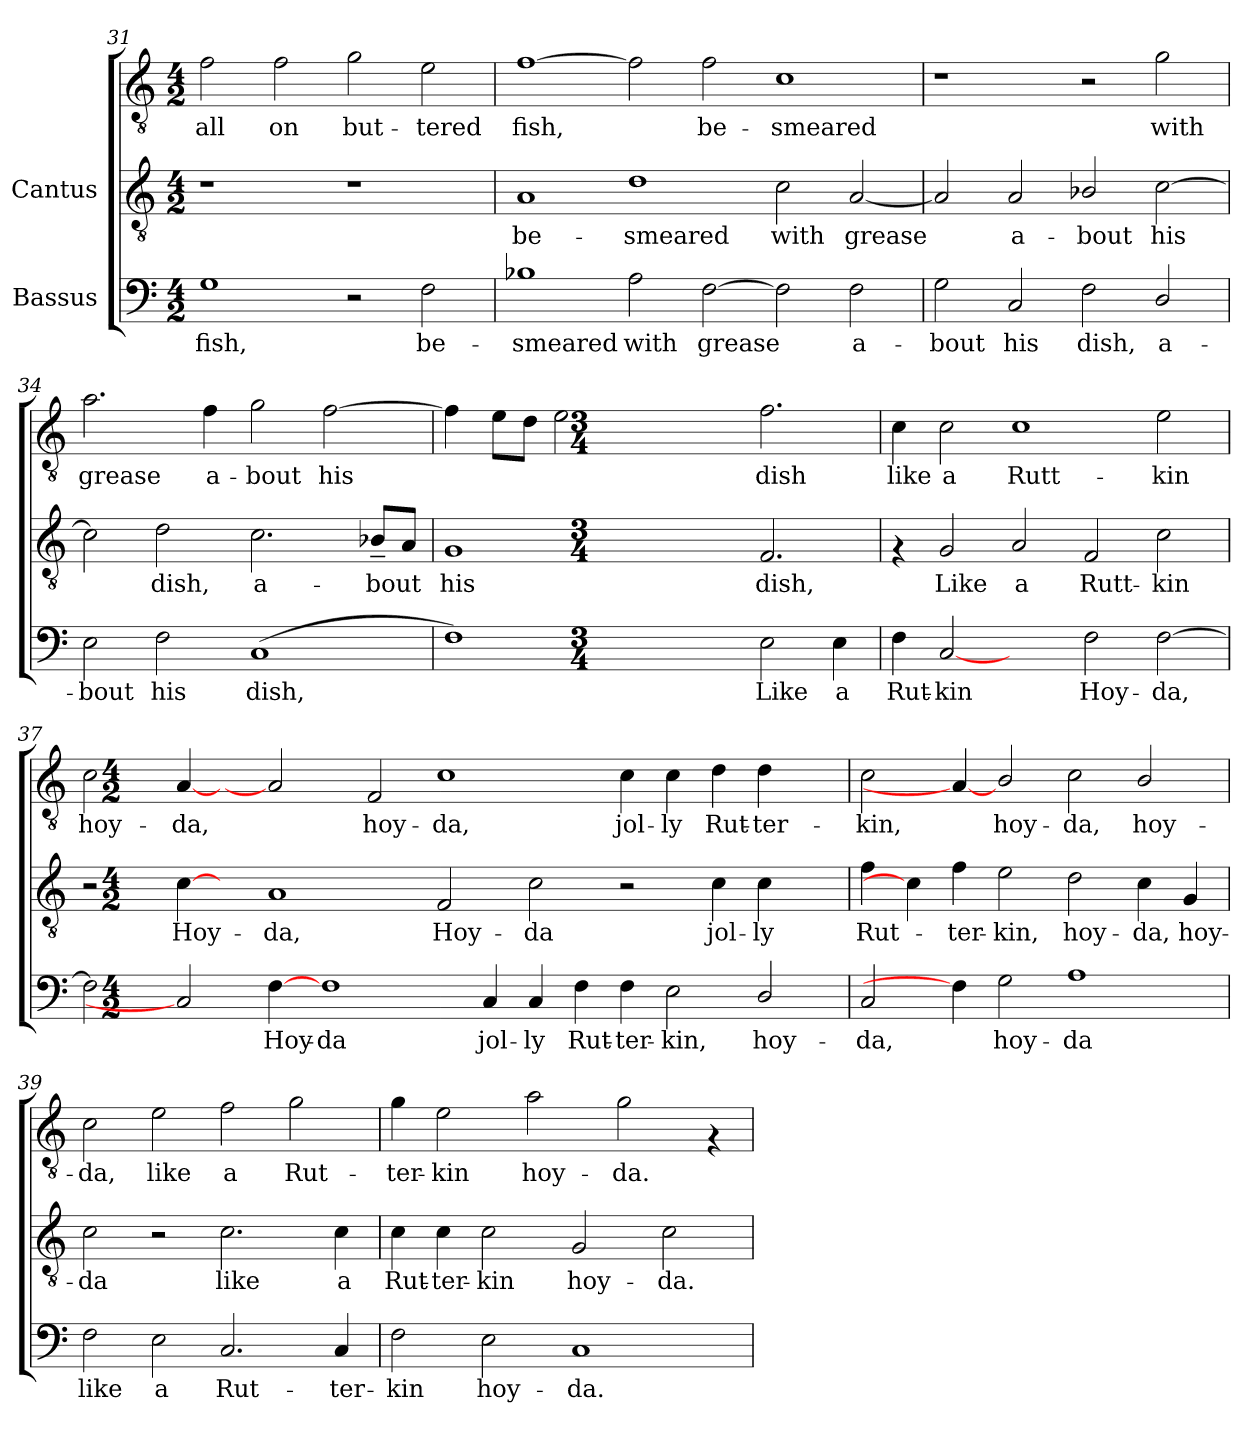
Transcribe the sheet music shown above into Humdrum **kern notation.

**kern	**text	**kern	**text	**kern	**text
*part2	*part2	*part1	*part1	*part1	*part1
*staff3	*staff3	*staff2	*staff2	*staff1	*staff1
*I"Bassus	*	*I"Cantus	*	*	*
!!LO:LB:g=z
*clefF4	*	*clefGv2	*	*clefGv2	*
*M4/2	*	*M4/2	*	*M4/2	*
=31	=31	=31	=31	=31	=31
!	!LO:LY:b:cj	!	!	!	!LO:LY:b:cj
1G	fish,	1r	.	2f\	all
!	!	!	!	!	!LO:LY:b:cj
.	.	.	.	2f\	on
!	!	!	!	!	!LO:LY:b:cj
2r	.	1r	.	2g\	but-
!	!LO:LY:b:cj	!	!	!	!LO:LY:b:cj
2F\	be-	.	.	2e\	-tered
=32	=32	=32	=32	=32	=32
!	!LO:LY:b:cj	!	!LO:LY:b:cj	!	!LO:LY:b:cj
1B-X	-smeared	1A	be-	[>1f	fish,
!	!LO:LY:b:cj	!	!LO:LY:b:cj	!	!LO:LY:b:cj
2A\	with	1d	-smeared	2f\]	.
!	!LO:LY:b:cj	!	!	!	!LO:LY:b:cj
[>2F\	grease	.	.	2f\	be-
!	!LO:LY:b:cj	!	!LO:LY:b:cj	!	!LO:LY:b:cj
2F\]	.	2c\	with	1c	-smeared
!	!LO:LY:b:cj	!	!LO:LY:b:cj	!	!
2F\	a-	[<2A/	grease	.	.
=33	=33	=33	=33	=33	=33
!	!LO:LY:b:cj	!	!LO:LY:b:cj	!	!
2G\	-bout	2A/]	.	1r	.
!	!LO:LY:b:cj	!	!LO:LY:b:cj	!	!
2C/	his	2A/	a-	.	.
!	!LO:LY:b:cj	!	!LO:LY:b:cj	!	!
2F\	dish,	2B-X/	-bout	2r	.
!	!LO:LY:b:cj	!	!LO:LY:b:cj	!	!LO:LY:b:cj
2D/	a-	[>2c\	his	2g\	with
!!LO:LB:g=z
=34	=34	=34	=34	=34	=34
!	!LO:LY:b:cj	!	!LO:LY:b:cj	!	!LO:LY:b:cj
2E\	-bout	2c\]	.	2.a\	grease
!	!LO:LY:b:cj	!	!LO:LY:b:cj	!	!
2F\	his	2d\	dish,	.	.
!	!	!	!	!	!LO:LY:b:cj
.	.	.	.	4f\	a-
!	!LO:LY:b:cj	!	!LO:LY:b:cj	!	!LO:LY:b:cj
(>1C	dish,	2.c\	a-	2g\	-bout
!	!	!	!	!	!LO:LY:b:cj
.	.	.	.	[>2f\	his
!	!	!	!LO:LY:b:cj	!	!
.	.	8B-X~</L	-bout	.	.
!	!	!	!LO:LY:b:cj	!	!
.	.	8A/J	.	.	.
!!LO:LB:g=z
=35	=35	=35	=35	=35	=35
!	!	!	!LO:LY:b:cj	!	!
1F)	.	1G	his	4f\]	.
.	.	.	.	8e\L	.
.	.	.	.	8d\J	.
.	.	.	.	2e\	.
*M3/4	*	*M3/4	*	*M3/4	*
!	!LO:LY:a:cj	!	!LO:LY:a:cj	!	!LO:LY:a:cj
2E\	Like	2.F/	dish,	2.f\	dish
!	!LO:LY:a:cj	!	!	!	!
4E\	a	.	.	.	.
!!LO:LB:g=z
=36	=36	=36	=36	=36	=36
!	!LO:LY:b:cj	!	!	!	!LO:LY:b:cj
4F\	Rut-	4rF	.	4c\	like
!	!LO:LY:b:cj	!	!LO:LY:b:cj	!	!LO:LY:b:cj
[2C	-kin	2G/	Like	2c\	a
!	!	!	!LO:LY:b:cj	!	!LO:LY:b:cj
2ryy	.	2A/	a	1c	Rutt-
!	!LO:LY:b:cj	!	!LO:LY:b:cj	!	!
2F\	Hoy-	2F/	Rutt-	.	.
!	!LO:LY:b:cj	!	!LO:LY:b:cj	!	!LO:LY:b:cj
[>2F\	-da,	2c\	-kin	2e\	-kin
=37	=37	=37	=37	=37	=37
!	!	!	!	!	!LO:LY:b:cj
2F\]	.	2r	.	2c\	hoy-
*M4/2	*	*M4/2	*	*M4/2	*
!	!	!	!LO:LY:b:cj	!	!LO:LY:b:cj
2C]	.	[4c\	-Hoy-	[<4A/	-da,
.	.	4ryy	.	4ryy	.
!	!LO:LY:b:cj	!	!LO:LY:b:cj	!	!LO:LY:b:cj
[4F\	Hoy-	1A	-da,	2A/]	.
!	!LO:LY:b:cj	!	!	!	!
1F	-da	.	.	.	.
!	!	!	!	!	!LO:LY:b:cj
.	.	.	.	2F/	hoy-
!	!	!	!LO:LY:b:cj	!	!LO:LY:b:cj
.	.	2F/	Hoy-	1c	-da,
!	!LO:LY:b:cj	!	!	!	!
4C/	jol-	.	.	.	.
!	!LO:LY:b:cj	!	!LO:LY:b:cj	!	!
4C/	-ly	2c\	-da	.	.
!	!LO:LY:b:cj	!	!	!	!
4F\	Rut-	.	.	.	.
!	!LO:LY:b:cj	!	!	!	!LO:LY:b:cj
4F\	-ter-	2r	.	4c\	jol-
!	!LO:LY:b:cj	!	!	!	!LO:LY:b:cj
2E\	-kin,	.	.	4c\	-ly
!	!	!	!LO:LY:b:cj	!	!LO:LY:b:cj
.	.	4c\	jol-	4d\	Rut-
!	!LO:LY:b:cj	!	!LO:LY:b:cj	!	!LO:LY:b:cj
2D/	hoy-	4c\	-ly	4d\	-ter-
.	.	4ryy	.	4ryy	.
!!LO:LB:g=z
=38	=38	=38	=38	=38	=38
!	!LO:LY:b:cj	!	!LO:LY:b:cj	!	!LO:LY:b:cj
2C/	-da,	4f\	-Rut-	2c\	kin,
.	.	4c\]	.	.	.
!	!	!	!LO:LY:b:cj	!	!
4F\]	.	4f\	-ter-	4A/_	.
!	!LO:LY:b:cj	!	!LO:LY:b:cj	!	!LO:LY:b:cj
2G\	hoy-	2e\	-kin,	2B/	hoy-
!	!LO:LY:b:cj	!	!LO:LY:b:cj	!	!LO:LY:b:cj
1A	-da	2d\	hoy-	2c\	-da,
!	!	!	!LO:LY:b:cj	!	!LO:LY:b:cj
.	.	4c\	-da,	2B/	hoy-
!	!	!	!LO:LY:b:cj	!	!
.	.	4G/	hoy-	.	.
=39	=39	=39	=39	=39	=39
!	!LO:LY:b:cj	!	!LO:LY:b:cj	!	!LO:LY:b:cj
2F\	like	2c\	-da	2c\	-da,
!	!LO:LY:b:cj	!	!	!	!LO:LY:b:cj
2E\	a	2r	.	2e\	like
!	!LO:LY:b:cj	!	!LO:LY:b:cj	!	!LO:LY:b:cj
2.C/	Rut-	2.c\	like	2f\	a
!	!	!	!	!	!LO:LY:b:cj
.	.	.	.	2g\	Rut-
!	!LO:LY:b:cj	!	!LO:LY:b:cj	!	!
4C/	-ter-	4c\	a	.	.
=40	=40	=40	=40	=40	=40
!	!LO:LY:b:cj	!	!LO:LY:b:cj	!	!LO:LY:b:cj
2F\	-kin	4c\	Rut-	4g\	ter-
!	!	!	!LO:LY:b:cj	!	!LO:LY:b:cj
.	.	4c\	-ter-	2e\	-kin
!	!LO:LY:b:cj	!	!LO:LY:b:cj	!	!
2E\	hoy-	2c\	-kin	.	.
!	!	!	!	!	!LO:LY:b:cj
.	.	.	.	2a\	hoy-
!	!LO:LY:b:cj	!	!LO:LY:b:cj	!	!
1C	-da.	2G/	hoy-	.	.
!	!	!	!	!	!LO:LY:b:cj
.	.	.	.	2g\	-da.
!	!	!	!LO:LY:b:cj	!	!
.	.	2c\	-da.	.	.
.	.	.	.	4rF	.
=	=	=	=	=	=
*-	*-	*-	*-	*-	*-
